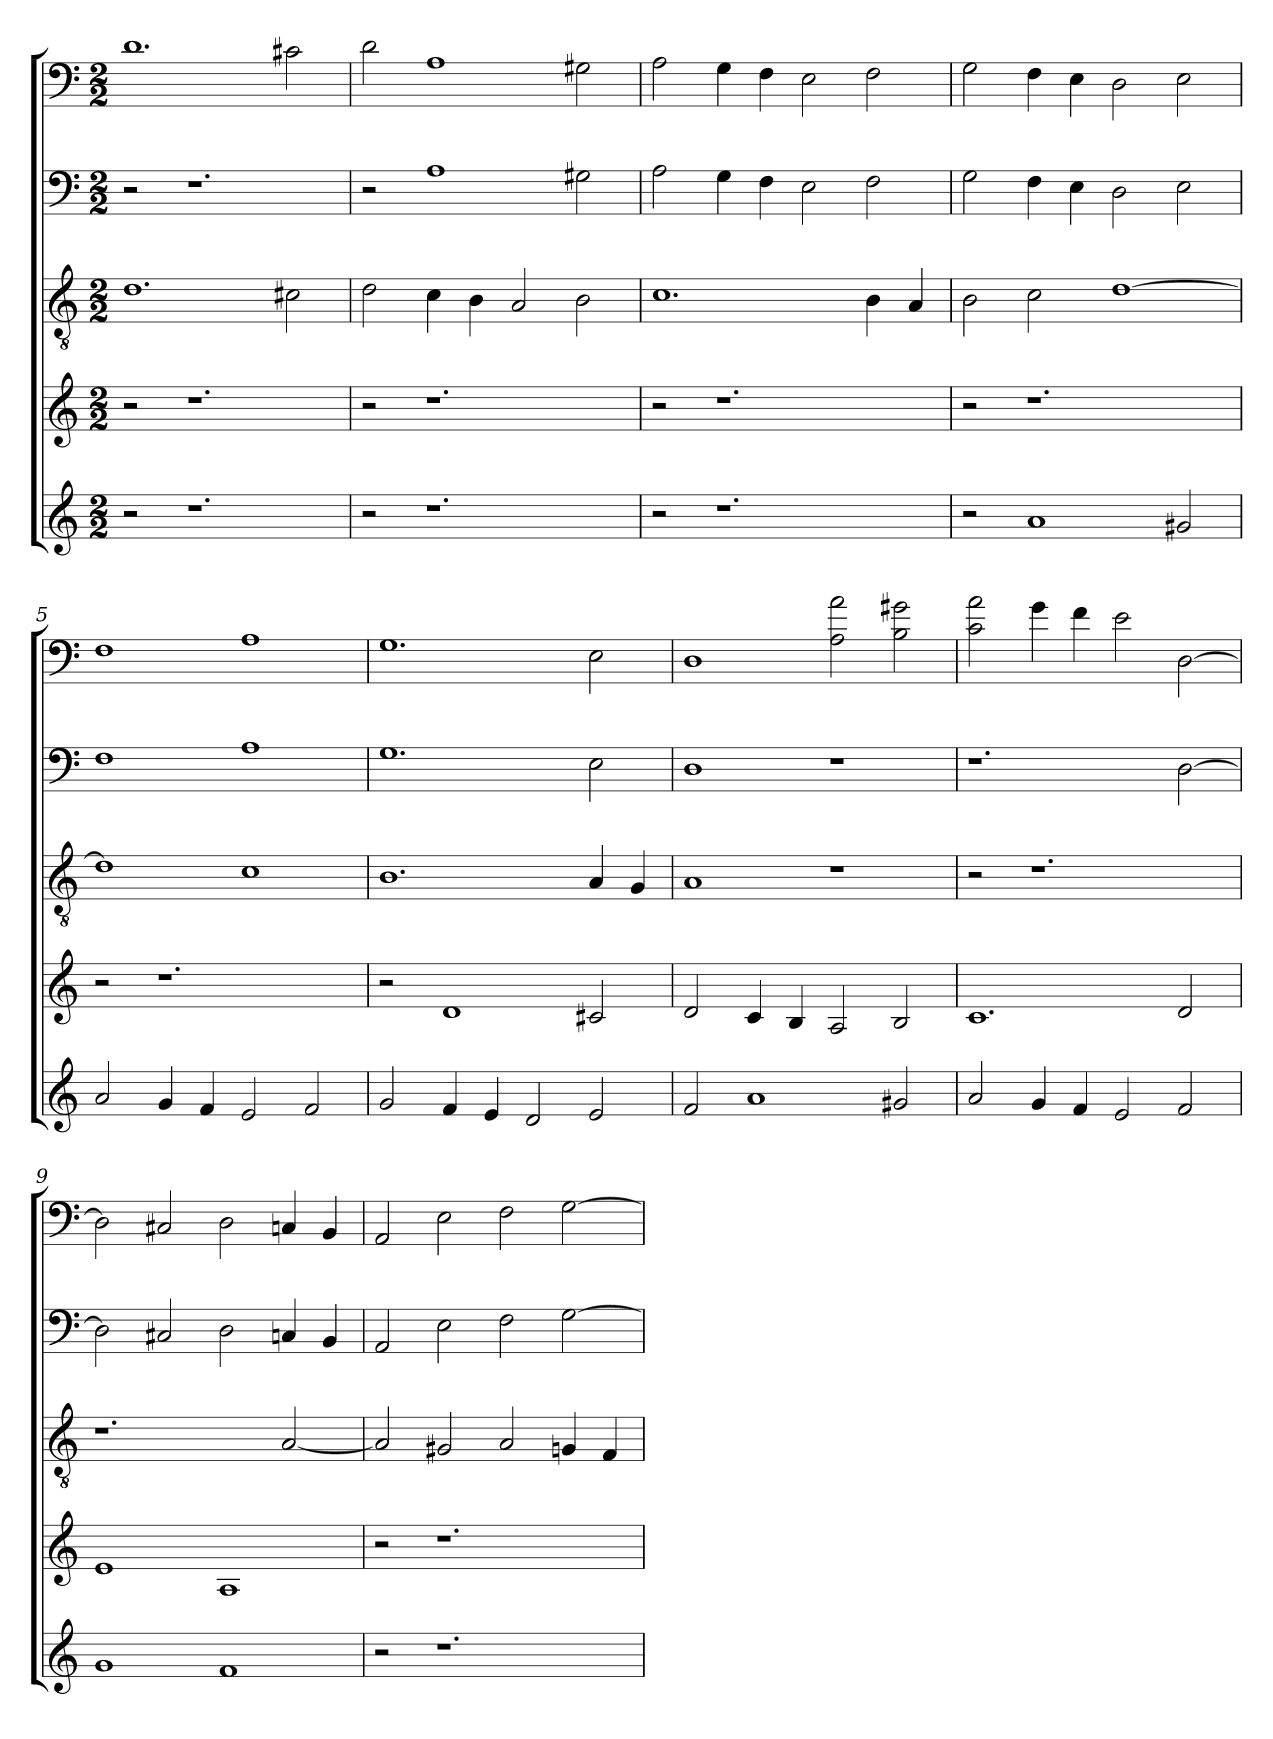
**kern	**kern	**kern	**kern	**kern
*part5	*part4	*part3	*part2	*part1
*staff5	*staff4	*staff3	*staff2	*staff1
*	*	*clefGv2	*clefF4	*clefF4
*k[]	*k[]	*k[]	*k[]	*k[]
*a:	*a:	*a:	*a:	*a:
*M2/2	*M2/2	*M2/2	*M2/2	*M2/2
=1	=1	=1	=1	=1
2r	2r	1.d	2r	1.d
1.r	1.r	.	1.r	.
.	.	2c#X	.	2c#X
=2	=2	=2	=2	=2
2r	2r	2d	2r	2d
1.r	1.r	4c	1A	1A
.	.	4B	.	.
.	.	2A	.	.
.	.	2B	2G#X	2G#X
=3	=3	=3	=3	=3
2r	2r	1.c	2A	2A
1.r	1.r	.	4G	4G
.	.	.	4F	4F
.	.	.	2E	2E
.	.	4B	2F	2F
.	.	4A	.	.
=4	=4	=4	=4	=4
2r	2r	2B	2G	2G
1a	1.r	2c	4F	4F
.	.	.	4E	4E
.	.	[1d	2D	2D
2g#X	.	.	2E	2E
=5	=5	=5	=5	=5
2a	2r	1d]	1F	1F
4g	1.r	.	.	.
4f	.	.	.	.
2e	.	1c	1A	1A
2f	.	.	.	.
=6	=6	=6	=6	=6
2g	2r	1.B	1.G	1.G
4f	1d	.	.	.
4e	.	.	.	.
2d	.	.	.	.
2e	2c#X	4A	2E	2E
.	.	4G	.	.
=7	=7	=7	=7	=7
2f	2d	1A	1D	1D
1a	4c	.	.	.
.	4B	.	.	.
.	2A	1r	1r	2A 2a
2g#X	2B	.	.	2B 2g#X
=8	=8	=8	=8	=8
2a	1.c	2r	1.r	2c 2a
4g	.	1.r	.	4g
4f	.	.	.	4f
2e	.	.	.	2e
2f	2d	.	[2D	[2D
=9	=9	=9	=9	=9
1g	1e	1.r	2D]	2D]
.	.	.	2C#X	2C#X
1f	1A	.	2D	2D
.	.	[2A	4Cn	4Cn
.	.	.	4BB	4BB
=10	=10	=10	=10	=10
2r	2r	2A]	2AA	2AA
1.r	1.r	2G#X	2E	2E
.	.	2A	2F	2F
.	.	4Gn	[2G	[2G
.	.	4F	.	.
=	=	=	=	=
*-	*-	*-	*-	*-
